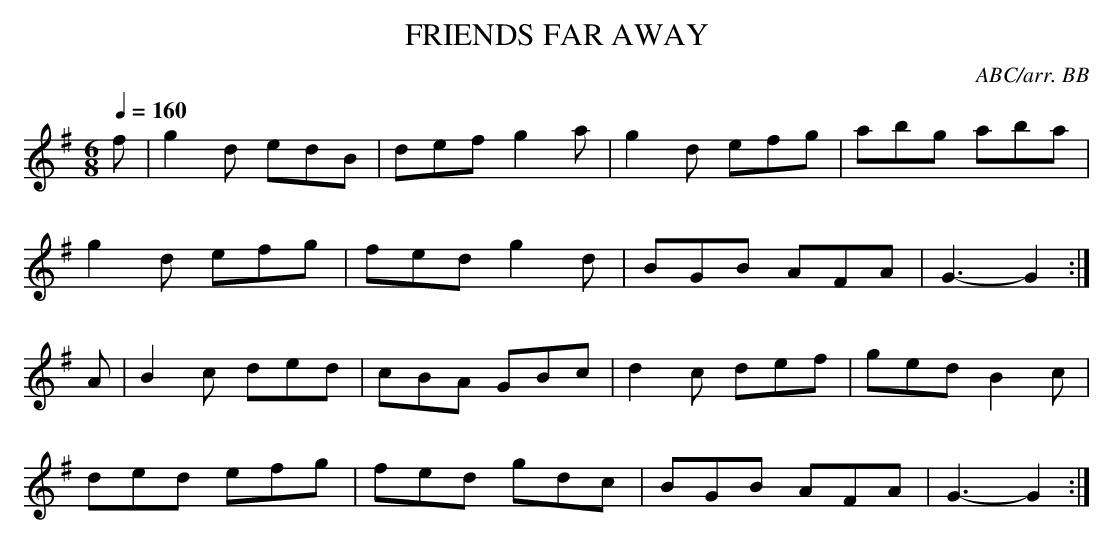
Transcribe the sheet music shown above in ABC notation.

X:1
T:FRIENDS FAR AWAY
Q:1/4=160
C:ABC/arr. BB
M:6/8
L:1/8
K:G
f|g2d edB|def g2a|g2d efg|abg aba|
g2d efg|fed g2d|BGB AFA|G3-G2 :|
A|B2c ded|cBA GBc|d2c def|ged B2c|
ded efg|fed gdc|BGB AFA|G3-G2 :|
